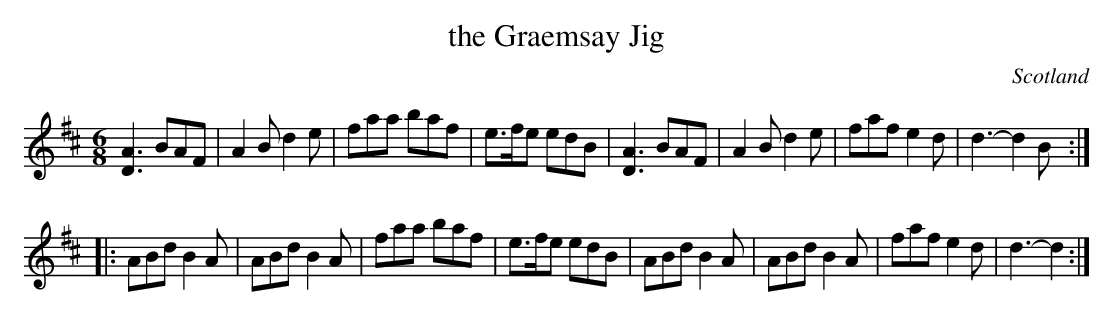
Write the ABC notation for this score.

X:1
T:the Graemsay Jig
O:Scotland
M:6/8
K:D
[A3D3] BAF|A2B d2e|faa baf|e>fe edB|\
[A3D3] BAF|A2B d2e|faf e2d|d3-d2B:|
|:ABd B2A|ABd B2A|faa baf|e>fe edB|\
ABd B2A|ABd B2A|faf e2d|d3-d2:|
